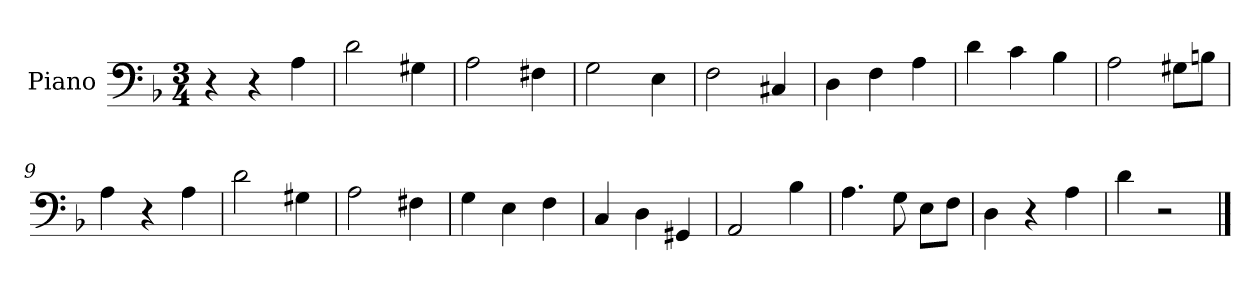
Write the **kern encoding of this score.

**kern
*part1
*staff1
*I"Piano
*I'Pno
*clefF4
*k[b-]
*M3/4
=1
4r
4r
4A\
=2
2d\
4G#X\
=3
2A\
4F#X\
=4
2G\
4E\
=5
2F\
4C#X/
=6
4D\
4F\
4A\
=7
4d\
4c\
4B-\
=8
2A\
8G#X\L
8Bn\J
=9
4A\
4r
4A\
=10
2d\
4G#X\
=11
2A\
4F#X\
=12
4G\
4E\
4F\
=13
4C/
4D\
4GG#X/
=14
2AA/
4B-\
=15
4.A\
8G\
8E\L
8F\J
=16
4D\
4r
4A\
=17
4d\
2r
==
*-
